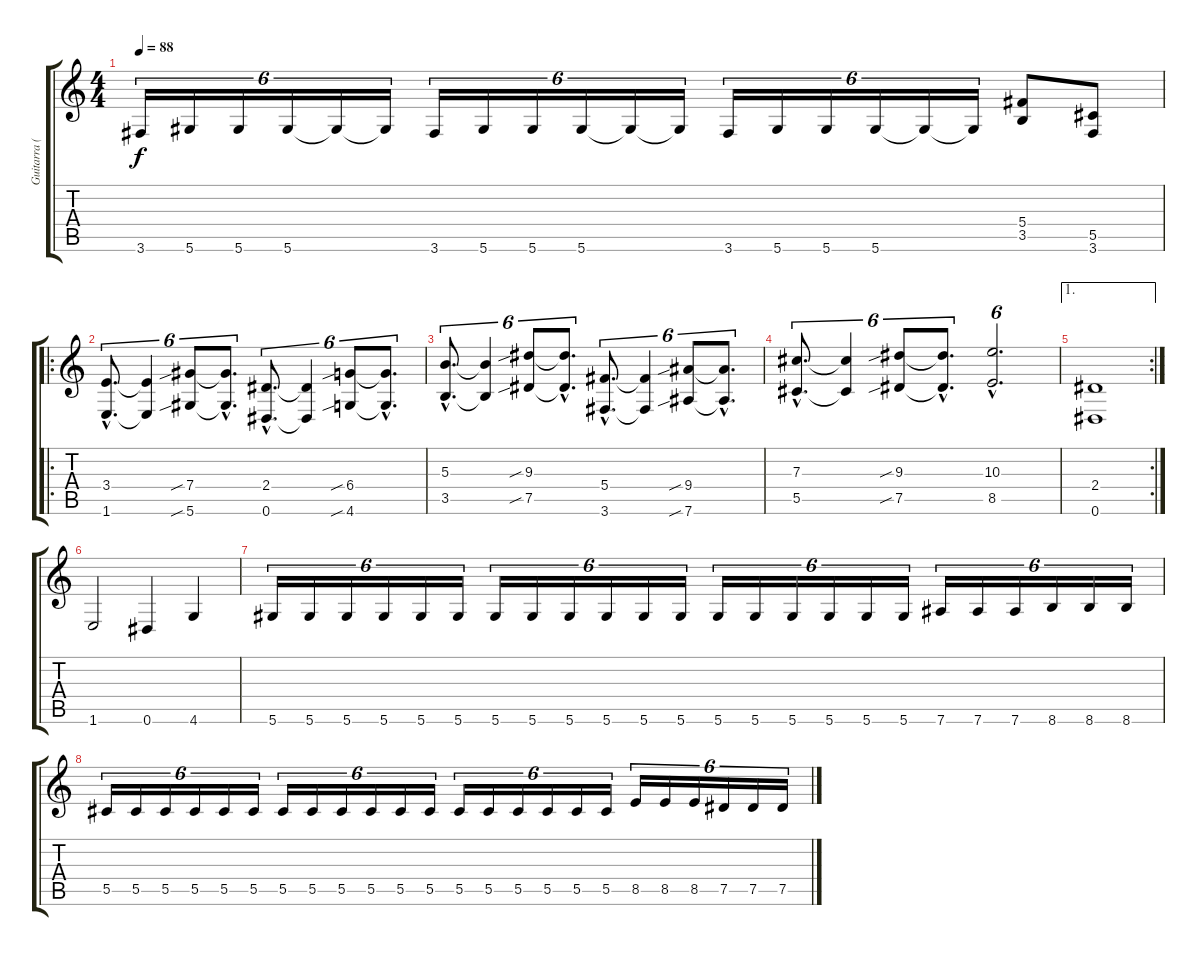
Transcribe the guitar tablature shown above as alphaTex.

\track ("Guitarra (Giardino)" "Guitarra (") {instrument overdrivenguitar}
\staff {score tabs}
\tuning (Eb4 Bb3 Gb3 Db3 Ab2 Eb2) {hide}
\ts (4 4)
\tempo 88
\clef g2
\ks c
3.6.16{tu (6 4) dy f} 5.6.16{tu (6 4)} 5.6.16{tu (6 4)} 5.6.16{tu (6 4)} 5.6{t}.16{tu (6 4)} 5.6{t}.16{tu (6 4)} 3.6.16{tu (6 4)} 5.6.16{tu (6 4)} 5.6.16{tu (6 4)} 5.6.16{tu (6 4)} 5.6{t}.16{tu (6 4)} 5.6{t}.16{tu (6 4)} 3.6.16{tu (6 4)} 5.6.16{tu (6 4)} 5.6.16{tu (6 4)} 5.6.16{tu (6 4)} 5.6{t}.16{tu (6 4)} 5.6{t}.16{tu (6 4)} (5.4 3.5).8 (5.5 3.6).8 |
\ro
(3.4{hac} 1.6{hac}).8{d tu (6 4)} (3.4{t} 1.6{t}).4{tu (6 4)} (7.4{sib} 5.6{sib}).8{tu (6 4)} (7.4{hac t} 5.6{hac t}).8{d tu (6 4)} (2.4{hac} 0.6{hac}).8{d tu (6 4)} (2.4{t} 0.6{t}).4{tu (6 4)} (6.4{sib} 4.6{sib}).8{tu (6 4)} (6.4{hac t} 4.6{hac t}).8{d tu (6 4)} |
(5.3{hac} 3.5{hac}).8{d tu (6 4)} (5.3{t} 3.5{t}).4{tu (6 4)} (9.3{sib} 7.5{sib}).8{tu (6 4)} (9.3{hac t} 7.5{hac t}).8{d tu (6 4)} (5.4{hac} 3.6{hac}).8{d tu (6 4)} (5.4{t} 3.6{t}).4{tu (6 4)} (9.4{sib} 7.6{sib}).8{tu (6 4)} (9.4{hac t} 7.6{hac t}).8{d tu (6 4)} |
(7.3{hac} 5.5{hac}).8{d tu (6 4)} (7.3{t} 5.5{t}).4{tu (6 4)} (9.3{sib} 7.5{sib}).8{tu (6 4)} (9.3{hac t} 7.5{hac t}).8{d tu (6 4)} (10.3{hac} 8.5{hac}).2{d tu (6 4)} |
\ae 1
\rc 2
(2.4 0.6).1 |
1.6.2 0.6.4 4.6.4 |
5.6.16{tu (6 4)} 5.6.16{tu (6 4)} 5.6.16{tu (6 4)} 5.6.16{tu (6 4)} 5.6.16{tu (6 4)} 5.6.16{tu (6 4)} 5.6.16{tu (6 4)} 5.6.16{tu (6 4)} 5.6.16{tu (6 4)} 5.6.16{tu (6 4)} 5.6.16{tu (6 4)} 5.6.16{tu (6 4)} 5.6.16{tu (6 4)} 5.6.16{tu (6 4)} 5.6.16{tu (6 4)} 5.6.16{tu (6 4)} 5.6.16{tu (6 4)} 5.6.16{tu (6 4)} 7.6.16{tu (6 4)} 7.6.16{tu (6 4)} 7.6.16{tu (6 4)} 8.6.16{tu (6 4)} 8.6.16{tu (6 4)} 8.6.16{tu (6 4)} |
5.5.16{tu (6 4)} 5.5.16{tu (6 4)} 5.5.16{tu (6 4)} 5.5.16{tu (6 4)} 5.5.16{tu (6 4)} 5.5.16{tu (6 4)} 5.5.16{tu (6 4)} 5.5.16{tu (6 4)} 5.5.16{tu (6 4)} 5.5.16{tu (6 4)} 5.5.16{tu (6 4)} 5.5.16{tu (6 4)} 5.5.16{tu (6 4)} 5.5.16{tu (6 4)} 5.5.16{tu (6 4)} 5.5.16{tu (6 4)} 5.5.16{tu (6 4)} 5.5.16{tu (6 4)} 8.5.16{tu (6 4)} 8.5.16{tu (6 4)} 8.5.16{tu (6 4)} 7.5.16{tu (6 4)} 7.5.16{tu (6 4)} 7.5.16{tu (6 4)}
